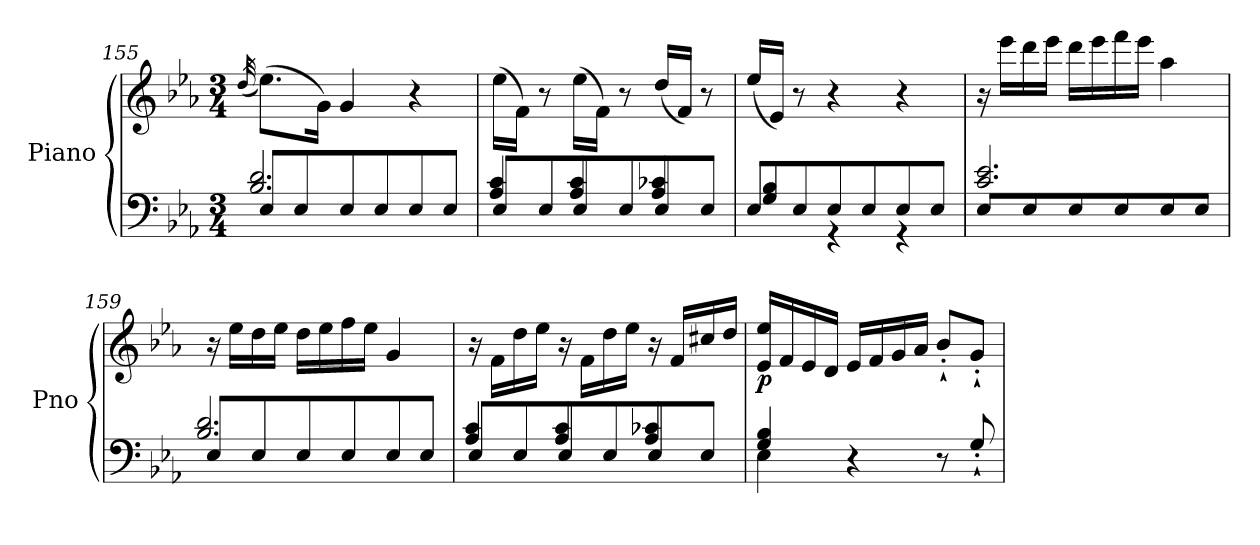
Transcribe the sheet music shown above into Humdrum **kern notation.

**kern	**kern	**dynam
*part1	*part1	*part1
*staff2	*staff1	*staff1/2
*I"Piano	*	*
*I'Pno	*	*
*clefF4	*clefG2	*
*k[b-e-a-]	*k[b-e-a-]	*
*E-:	*E-:	*
*M3/4	*M3/4	*
=155	=155	=155
.	(<32qdd/	.
*^	*	*
8E-/L	2.B-/ 2.d/	(>8.ee-\L)	.
8E-/	.	.	.
.	.	16g\Jk)	.
8E-/	.	4g/	.
8E-/	.	.	.
8E-/	.	4r	.
8E-/J	.	.	.
=156	=156	=156	=156
8E-/L	4A-/ 4c/	(>16ee-\LL	.
.	.	16f\JJ)	.
8E-/	.	8r	.
8E-/	4A-/ 4c/	(>16ee-\LL	.
.	.	16f\JJ)	.
8E-/	.	8r	.
8E-/	4A-/ 4c-X/	(<16dd/LL	.
.	.	16f/JJ)	.
8E-/J	.	8r	.
!!LO:PB:g=z
=157	=157	=157	=157
8E-/L	4G/ 4B-/	(<16ee-/LL	.
.	.	16e-/JJ)	.
8E-/	.	8r	.
8E-/	4r	4r	.
8E-/	.	.	.
8E-/	4r	4r	.
8E-/J	.	.	.
=158	=158	=158	=158
8E-/L	2.c/ 2.e-/	16r	.
.	.	16eee-\LL	.
8E-/	.	16ddd\	.
.	.	16eee-\JJ	.
8E-/	.	16ddd\LL	.
.	.	16eee-\	.
8E-/	.	16fff\	.
.	.	16eee-\JJ	.
8E-/	.	4aa-\	.
8E-/J	.	.	.
=159	=159	=159	=159
8E-/L	2.B-/ 2.d/	16r	.
.	.	16ee-\LL	.
8E-/	.	16dd\	.
.	.	16ee-\JJ	.
8E-/	.	16dd\LL	.
.	.	16ee-\	.
8E-/	.	16ff\	.
.	.	16ee-\JJ	.
8E-/	.	4g/	.
8E-/J	.	.	.
=160	=160	=160	=160
8E-/L	4A-/ 4c/	16r	.
.	.	16f\LL	.
8E-/	.	16dd\	.
.	.	16ee-\JJ	.
8E-/	4A-/ 4c/	16r	.
.	.	16f\LL	.
8E-/	.	16dd\	.
.	.	16ee-\JJ	.
8E-/	4A-/ 4c-X/	16r	.
.	.	16f/LL	.
8E-/J	.	16cc#X/	.
.	.	16dd/JJ	.
!!LO:LB:g=z
=161	=161	=161	=161
!	!	!	!LO:DY:b
4G/ 4B-/	4E-\	16e-/ 16ee-/LL	p
.	.	16f/	.
.	.	16e-/	.
.	.	16d/JJ	.
4r	2ryy	16e-/LL	.
.	.	16f/	.
.	.	16g/	.
.	.	16a-/JJ	.
8r	.	8b-'`/L	.
8G'`/	.	8g'`/J	.
*v	*v	*	*
=	=	=
*-	*-	*-
